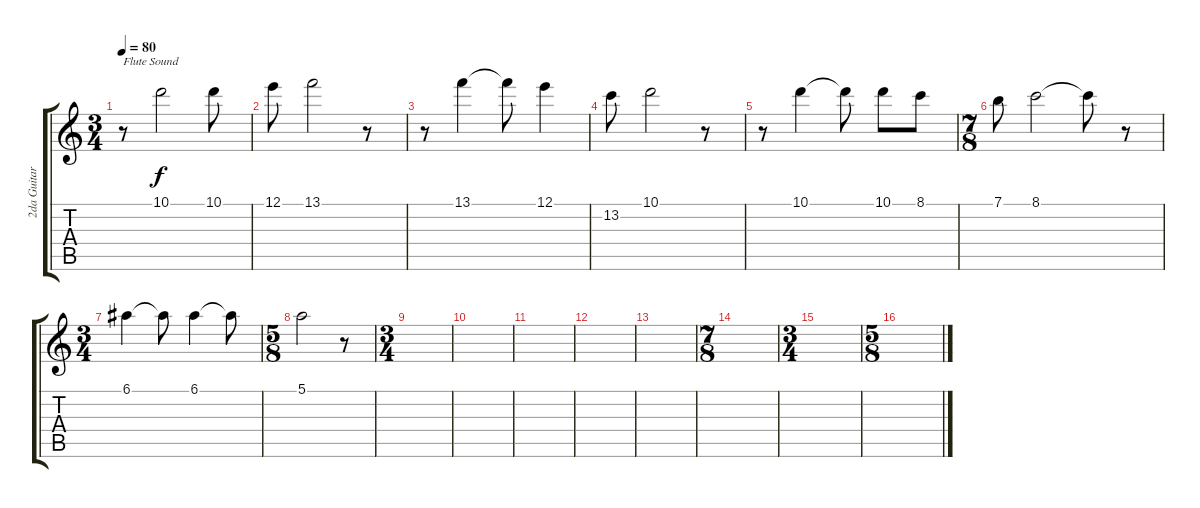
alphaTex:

\track ("2da Guitarra" "2da Guitar") {instrument distortionguitar}
\staff {score tabs}
\tuning (E4 B3 G3 D3 A2 E2) {hide}
\ts (3 4)
\tempo 80
\clef g2
\ks c
r.8{txt "Flute Sound" dy f instrument piccolo} 10.1.2 10.1.8 |
12.1.8 13.1.2 r.8 |
r.8 13.1.4 13.1{t}.8 12.1.4 |
13.2.8 10.1.2 r.8 |
r.8 10.1.4 10.1{t}.8 10.1.8 8.1.8 |
\ts (7 8)
7.1.8 8.1.2 8.1{t}.8 r.8 |
\ts (3 4)
6.1.4 6.1{t}.8 6.1.4 6.1{t}.8 |
\ts (5 8)
5.1.2 r.8 |
\ts (3 4)
|
|
|
|
|
\ts (7 8)
|
\ts (3 4)
|
\ts (5 8)
